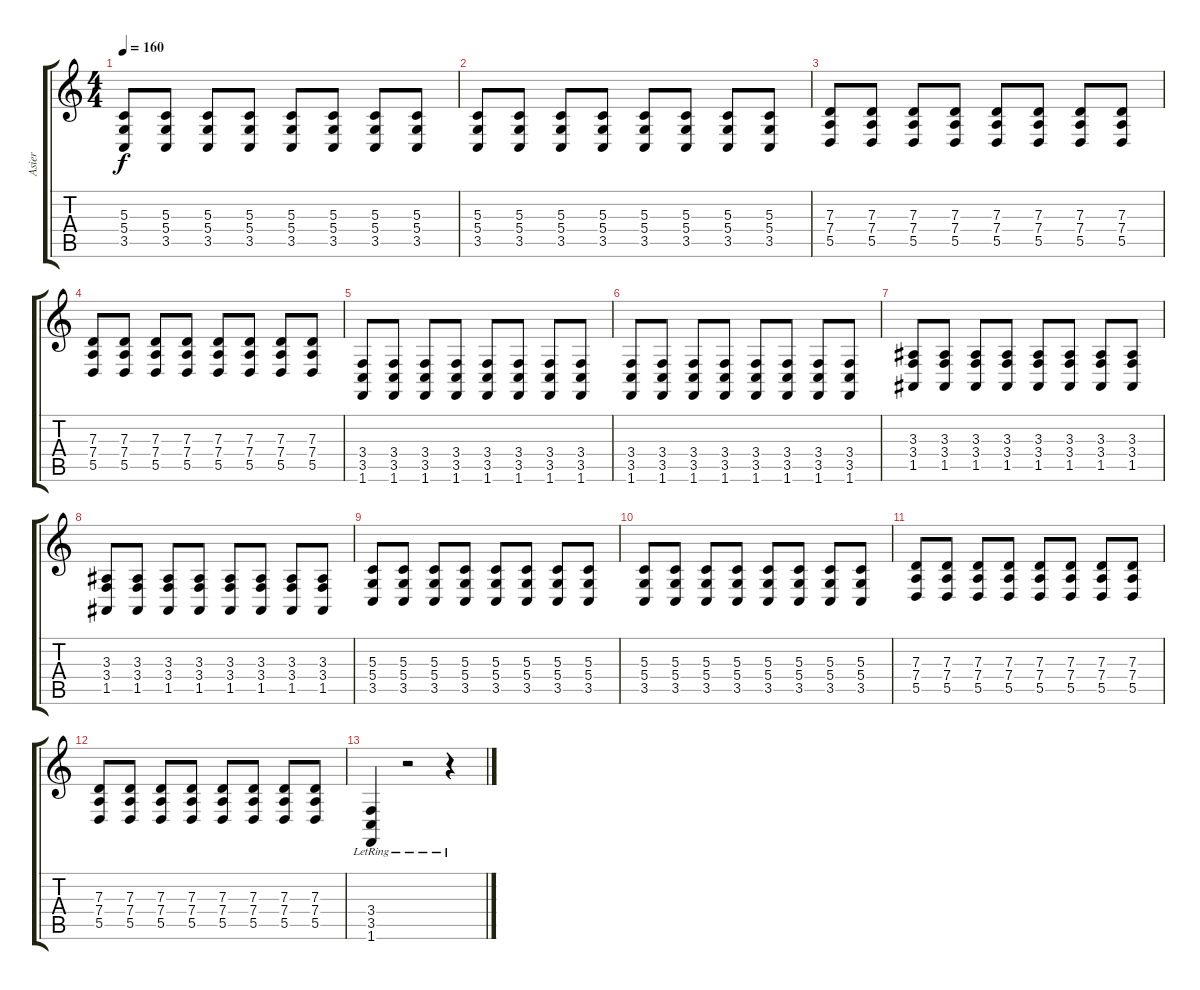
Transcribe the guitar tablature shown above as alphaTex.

\track ("Asier" "Asier") {instrument oboe}
\staff {score tabs}
\tuning (E4 B3 G3 D3 A2 E2) {hide}
\ts (4 4)
\tempo 160
\clef g2
\ks c
(5.3 5.4 3.5).8{dy f} (5.3 5.4 3.5).8 (5.3 5.4 3.5).8 (5.3 5.4 3.5).8 (5.3 5.4 3.5).8 (5.3 5.4 3.5).8 (5.3 5.4 3.5).8 (5.3 5.4 3.5).8 |
(5.3 5.4 3.5).8 (5.3 5.4 3.5).8 (5.3 5.4 3.5).8 (5.3 5.4 3.5).8 (5.3 5.4 3.5).8 (5.3 5.4 3.5).8 (5.3 5.4 3.5).8 (5.3 5.4 3.5).8 |
(7.3 7.4 5.5).8 (7.3 7.4 5.5).8 (7.3 7.4 5.5).8 (7.3 7.4 5.5).8 (7.3 7.4 5.5).8 (7.3 7.4 5.5).8 (7.3 7.4 5.5).8 (7.3 7.4 5.5).8 |
(7.3 7.4 5.5).8 (7.3 7.4 5.5).8 (7.3 7.4 5.5).8 (7.3 7.4 5.5).8 (7.3 7.4 5.5).8 (7.3 7.4 5.5).8 (7.3 7.4 5.5).8 (7.3 7.4 5.5).8 |
(3.4 3.5 1.6).8 (3.4 3.5 1.6).8 (3.4 3.5 1.6).8 (3.4 3.5 1.6).8 (3.4 3.5 1.6).8 (3.4 3.5 1.6).8 (3.4 3.5 1.6).8 (3.4 3.5 1.6).8 |
(3.4 3.5 1.6).8 (3.4 3.5 1.6).8 (3.4 3.5 1.6).8 (3.4 3.5 1.6).8 (3.4 3.5 1.6).8 (3.4 3.5 1.6).8 (3.4 3.5 1.6).8 (3.4 3.5 1.6).8 |
(3.3 3.4 1.5).8 (3.3 3.4 1.5).8 (3.3 3.4 1.5).8 (3.3 3.4 1.5).8 (3.3 3.4 1.5).8 (3.3 3.4 1.5).8 (3.3 3.4 1.5).8 (3.3 3.4 1.5).8 |
(3.3 3.4 1.5).8 (3.3 3.4 1.5).8 (3.3 3.4 1.5).8 (3.3 3.4 1.5).8 (3.3 3.4 1.5).8 (3.3 3.4 1.5).8 (3.3 3.4 1.5).8 (3.3 3.4 1.5).8 |
(5.3 5.4 3.5).8 (5.3 5.4 3.5).8 (5.3 5.4 3.5).8 (5.3 5.4 3.5).8 (5.3 5.4 3.5).8 (5.3 5.4 3.5).8 (5.3 5.4 3.5).8 (5.3 5.4 3.5).8 |
(5.3 5.4 3.5).8 (5.3 5.4 3.5).8 (5.3 5.4 3.5).8 (5.3 5.4 3.5).8 (5.3 5.4 3.5).8 (5.3 5.4 3.5).8 (5.3 5.4 3.5).8 (5.3 5.4 3.5).8 |
(7.3 7.4 5.5).8 (7.3 7.4 5.5).8 (7.3 7.4 5.5).8 (7.3 7.4 5.5).8 (7.3 7.4 5.5).8 (7.3 7.4 5.5).8 (7.3 7.4 5.5).8 (7.3 7.4 5.5).8 |
(7.3 7.4 5.5).8 (7.3 7.4 5.5).8 (7.3 7.4 5.5).8 (7.3 7.4 5.5).8 (7.3 7.4 5.5).8 (7.3 7.4 5.5).8 (7.3 7.4 5.5).8 (7.3 7.4 5.5).8 |
(3.4{lr} 3.5{lr} 1.6{lr}).4 r.2 r.4
